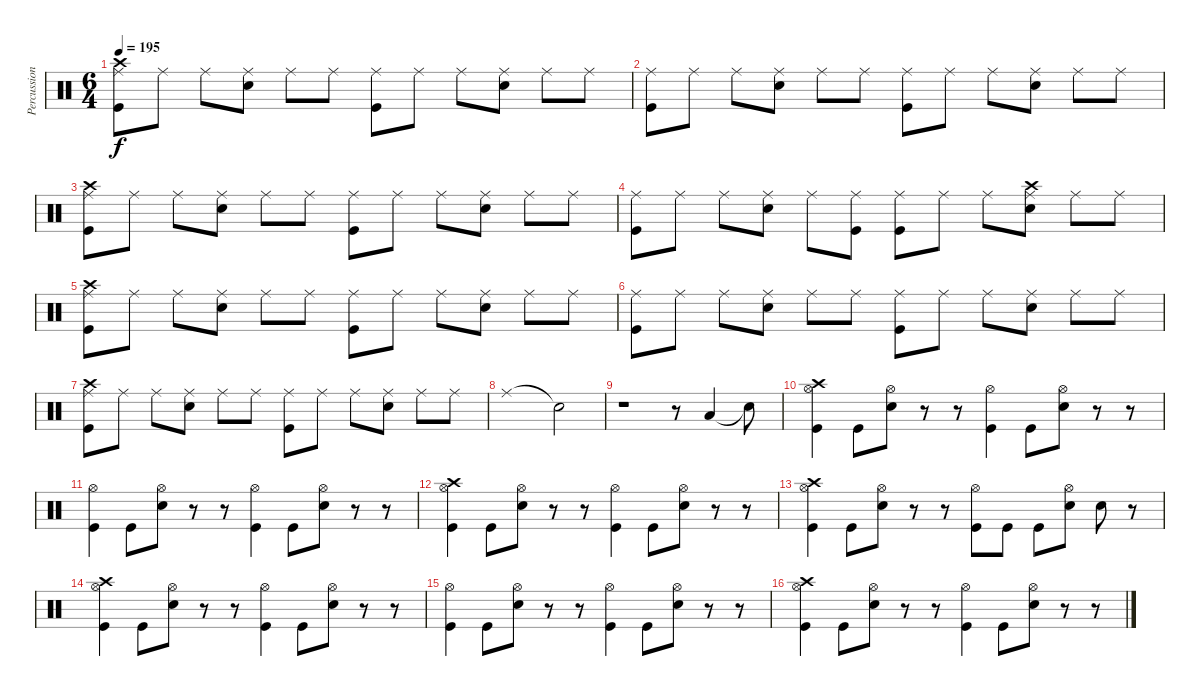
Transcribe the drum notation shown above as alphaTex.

\track ("Percussion" "Percussion") {instrument percussion}
\staff {score}
\articulation defaults
\ts (6 4)
\tempo 195
\clef neutral
\ks c
("Ride (middle)" "Crash high (hit)" "Kick (hit)").8{dy f} "Ride (middle)".8 "Ride (middle)".8 ("Ride (middle)" "Electric Snare (hit)").8 "Ride (middle)".8 "Ride (middle)".8 ("Ride (middle)" "Kick (hit)").8 "Ride (middle)".8 "Ride (middle)".8 ("Ride (middle)" "Electric Snare (hit)").8 "Ride (middle)".8 "Ride (middle)".8 |
("Ride (middle)" "Kick (hit)").8 "Ride (middle)".8 "Ride (middle)".8 ("Ride (middle)" "Electric Snare (hit)").8 "Ride (middle)".8 "Ride (middle)".8 ("Ride (middle)" "Kick (hit)").8 "Ride (middle)".8 "Ride (middle)".8 ("Ride (middle)" "Electric Snare (hit)").8 "Ride (middle)".8 "Ride (middle)".8 |
("Ride (middle)" "Crash high (hit)" "Kick (hit)").8 "Ride (middle)".8 "Ride (middle)".8 ("Ride (middle)" "Electric Snare (hit)").8 "Ride (middle)".8 "Ride (middle)".8 ("Ride (middle)" "Kick (hit)").8 "Ride (middle)".8 "Ride (middle)".8 ("Ride (middle)" "Electric Snare (hit)").8 "Ride (middle)".8 "Ride (middle)".8 |
("Ride (middle)" "Kick (hit)").8 "Ride (middle)".8 "Ride (middle)".8 ("Ride (middle)" "Electric Snare (hit)").8 "Ride (middle)".8 ("Ride (middle)" "Kick (hit)").8 ("Ride (middle)" "Kick (hit)").8 "Ride (middle)".8 "Ride (middle)".8 ("Ride (middle)" "Crash high (hit)" "Electric Snare (hit)").8 "Ride (middle)".8 "Ride (middle)".8 |
("Ride (middle)" "Crash high (hit)" "Kick (hit)").8 "Ride (middle)".8 "Ride (middle)".8 ("Ride (middle)" "Electric Snare (hit)").8 "Ride (middle)".8 "Ride (middle)".8 ("Ride (middle)" "Kick (hit)").8 "Ride (middle)".8 "Ride (middle)".8 ("Ride (middle)" "Electric Snare (hit)").8 "Ride (middle)".8 "Ride (middle)".8 |
("Ride (middle)" "Kick (hit)").8 "Ride (middle)".8 "Ride (middle)".8 ("Ride (middle)" "Electric Snare (hit)").8 "Ride (middle)".8 "Ride (middle)".8 ("Ride (middle)" "Kick (hit)").8 "Ride (middle)".8 "Ride (middle)".8 ("Ride (middle)" "Electric Snare (hit)").8 "Ride (middle)".8 "Ride (middle)".8 |
("Ride (middle)" "Crash high (hit)" "Kick (hit)").8 "Ride (middle)".8 "Ride (middle)".8 ("Ride (middle)" "Electric Snare (hit)").8 "Ride (middle)".8 "Ride (middle)".8 ("Ride (middle)" "Kick (hit)").8 "Ride (middle)".8 "Ride (middle)".8 ("Ride (middle)" "Electric Snare (hit)").8 "Ride (middle)".8 "Ride (middle)".8 |
"Ride (middle)".1 "Snare (hit)"{t}.2 |
r.1 r.8 "Low Floor Tom (hit)".4 "Snare (hit)"{t}.8 |
("Crash high (hit)" "Hi-Hat (open)" "Kick (hit)").4 "Kick (hit)".8 ("Hi-Hat (open)" "Electric Snare (hit)").8 r.8 r.8 ("Hi-Hat (open)" "Kick (hit)").4 "Kick (hit)".8 ("Hi-Hat (open)" "Electric Snare (hit)").8 r.8 r.8 |
("Hi-Hat (open)" "Kick (hit)").4 "Kick (hit)".8 ("Hi-Hat (open)" "Electric Snare (hit)").8 r.8 r.8 ("Hi-Hat (open)" "Kick (hit)").4 "Kick (hit)".8 ("Hi-Hat (open)" "Electric Snare (hit)").8 r.8 r.8 |
("Crash high (hit)" "Hi-Hat (open)" "Kick (hit)").4 "Kick (hit)".8 ("Hi-Hat (open)" "Electric Snare (hit)").8 r.8 r.8 ("Hi-Hat (open)" "Kick (hit)").4 "Kick (hit)".8 ("Hi-Hat (open)" "Electric Snare (hit)").8 r.8 r.8 |
("Crash high (hit)" "Hi-Hat (open)" "Kick (hit)").4 "Kick (hit)".8 ("Hi-Hat (open)" "Electric Snare (hit)").8 r.8 r.8 ("Hi-Hat (open)" "Kick (hit)").8 "Kick (hit)".8 "Kick (hit)".8 ("Hi-Hat (open)" "Electric Snare (hit)").8 "Electric Snare (hit)".8 r.8 |
("Crash high (hit)" "Hi-Hat (open)" "Kick (hit)").4 "Kick (hit)".8 ("Hi-Hat (open)" "Electric Snare (hit)").8 r.8 r.8 ("Hi-Hat (open)" "Kick (hit)").4 "Kick (hit)".8 ("Hi-Hat (open)" "Electric Snare (hit)").8 r.8 r.8 |
("Hi-Hat (open)" "Kick (hit)").4 "Kick (hit)".8 ("Hi-Hat (open)" "Electric Snare (hit)").8 r.8 r.8 ("Hi-Hat (open)" "Kick (hit)").4 "Kick (hit)".8 ("Hi-Hat (open)" "Electric Snare (hit)").8 r.8 r.8 |
("Crash high (hit)" "Hi-Hat (open)" "Kick (hit)").4 "Kick (hit)".8 ("Hi-Hat (open)" "Electric Snare (hit)").8 r.8 r.8 ("Hi-Hat (open)" "Kick (hit)").4 "Kick (hit)".8 ("Hi-Hat (open)" "Electric Snare (hit)").8 r.8 r.8
